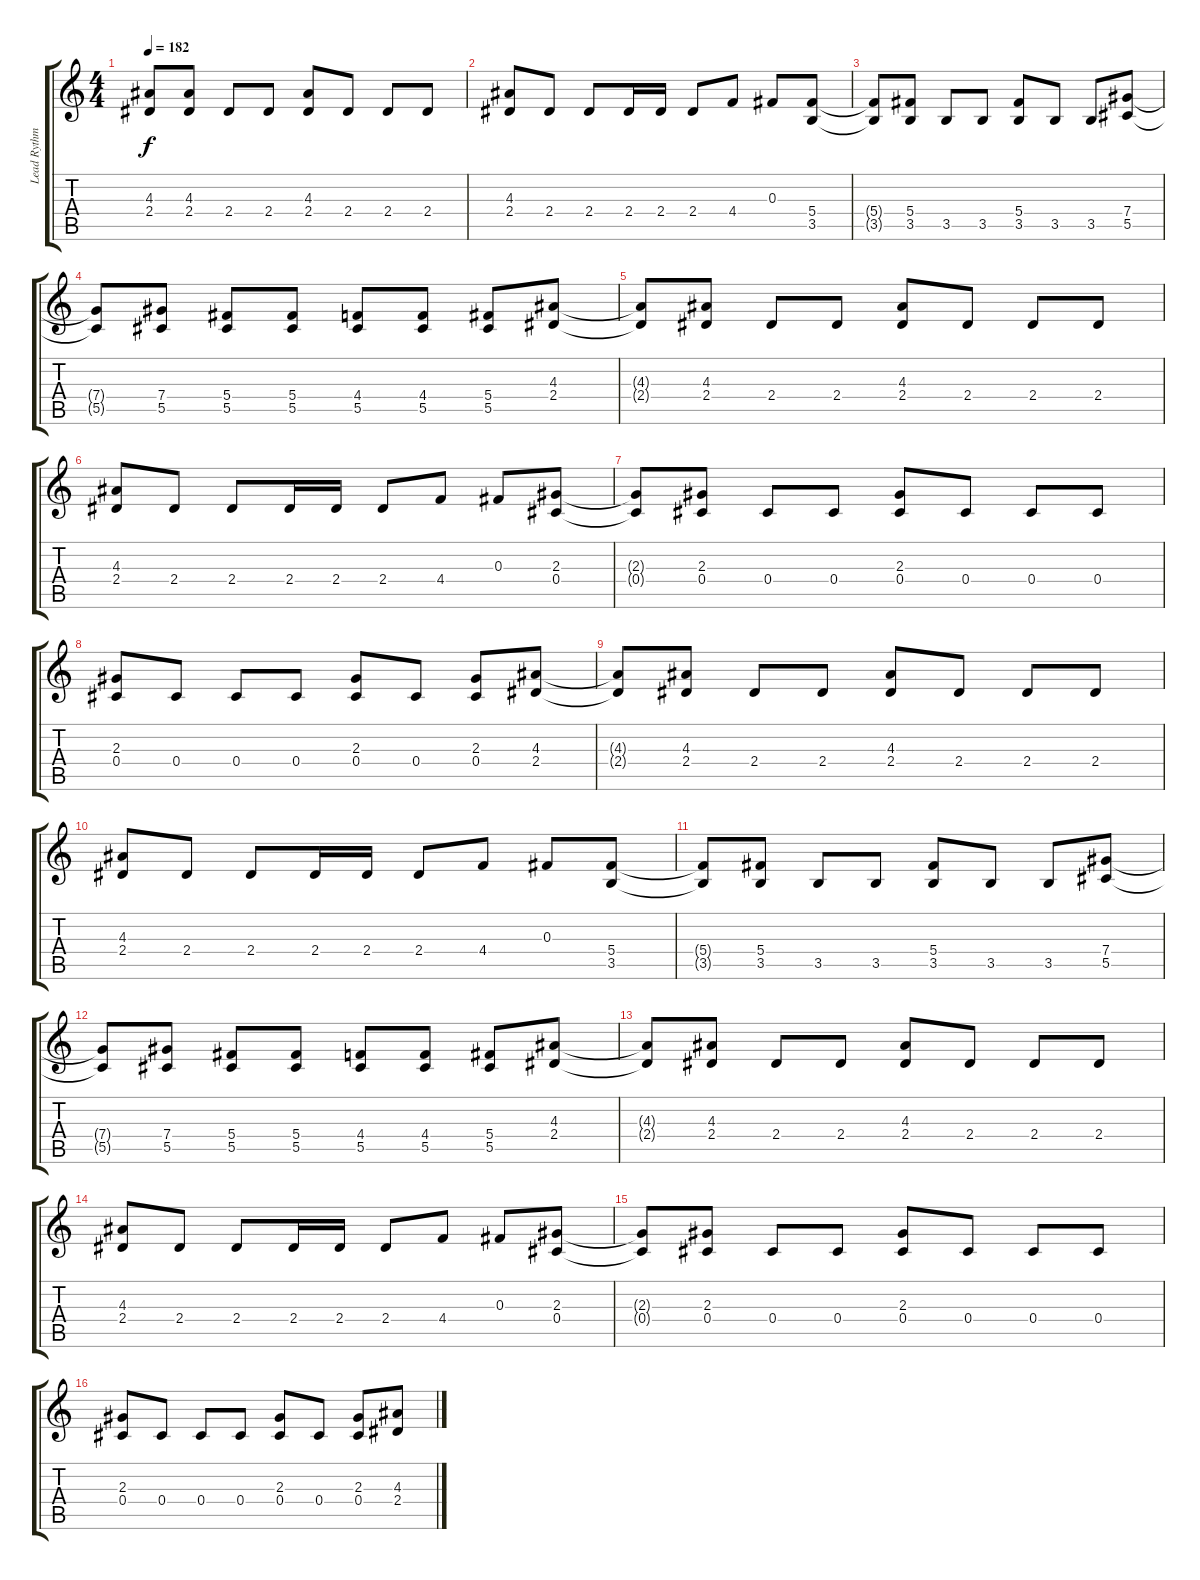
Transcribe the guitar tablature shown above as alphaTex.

\track ("Lead Rythm Guitar" "Lead Rythm") {instrument distortionguitar}
\staff {score tabs}
\tuning (Eb4 Bb3 Gb3 Db3 Ab2 Eb2) {hide}
\ts (4 4)
\tempo 182
\clef g2
\ks c
(4.3{t} 2.4{t}).8{dy f} (4.3 2.4).8 2.4.8 2.4.8 (4.3 2.4).8 2.4.8 2.4.8 2.4.8 |
(4.3 2.4).8 2.4.8 2.4.8 2.4.16 2.4.16 2.4.8 4.4.8 0.3.8 (5.4 3.5).8 |
(5.4{t} 3.5{t}).8 (5.4 3.5).8 3.5.8 3.5.8 (5.4 3.5).8 3.5.8 3.5.8 (7.4 5.5).8 |
(7.4{t} 5.5{t}).8 (7.4 5.5).8 (5.4 5.5).8 (5.4 5.5).8 (4.4 5.5).8 (4.4 5.5).8 (5.4 5.5).8 (4.3 2.4).8 |
(4.3{t} 2.4{t}).8 (4.3 2.4).8 2.4.8 2.4.8 (4.3 2.4).8 2.4.8 2.4.8 2.4.8 |
(4.3 2.4).8 2.4.8 2.4.8 2.4.16 2.4.16 2.4.8 4.4.8 0.3.8 (2.3 0.4).8 |
(2.3{t} 0.4{t}).8 (2.3 0.4).8 0.4.8 0.4.8 (2.3 0.4).8 0.4.8 0.4.8 0.4.8 |
(2.3 0.4).8 0.4.8 0.4.8 0.4.8 (2.3 0.4).8 0.4.8 (2.3 0.4).8 (4.3 2.4).8 |
(4.3{t} 2.4{t}).8 (4.3 2.4).8 2.4.8 2.4.8 (4.3 2.4).8 2.4.8 2.4.8 2.4.8 |
(4.3 2.4).8 2.4.8 2.4.8 2.4.16 2.4.16 2.4.8 4.4.8 0.3.8 (5.4 3.5).8 |
(5.4{t} 3.5{t}).8 (5.4 3.5).8 3.5.8 3.5.8 (5.4 3.5).8 3.5.8 3.5.8 (7.4 5.5).8 |
(7.4{t} 5.5{t}).8 (7.4 5.5).8 (5.4 5.5).8 (5.4 5.5).8 (4.4 5.5).8 (4.4 5.5).8 (5.4 5.5).8 (4.3 2.4).8 |
(4.3{t} 2.4{t}).8 (4.3 2.4).8 2.4.8 2.4.8 (4.3 2.4).8 2.4.8 2.4.8 2.4.8 |
(4.3 2.4).8 2.4.8 2.4.8 2.4.16 2.4.16 2.4.8 4.4.8 0.3.8 (2.3 0.4).8 |
(2.3{t} 0.4{t}).8 (2.3 0.4).8 0.4.8 0.4.8 (2.3 0.4).8 0.4.8 0.4.8 0.4.8 |
(2.3 0.4).8 0.4.8 0.4.8 0.4.8 (2.3 0.4).8 0.4.8 (2.3 0.4).8 (4.3 2.4).8
